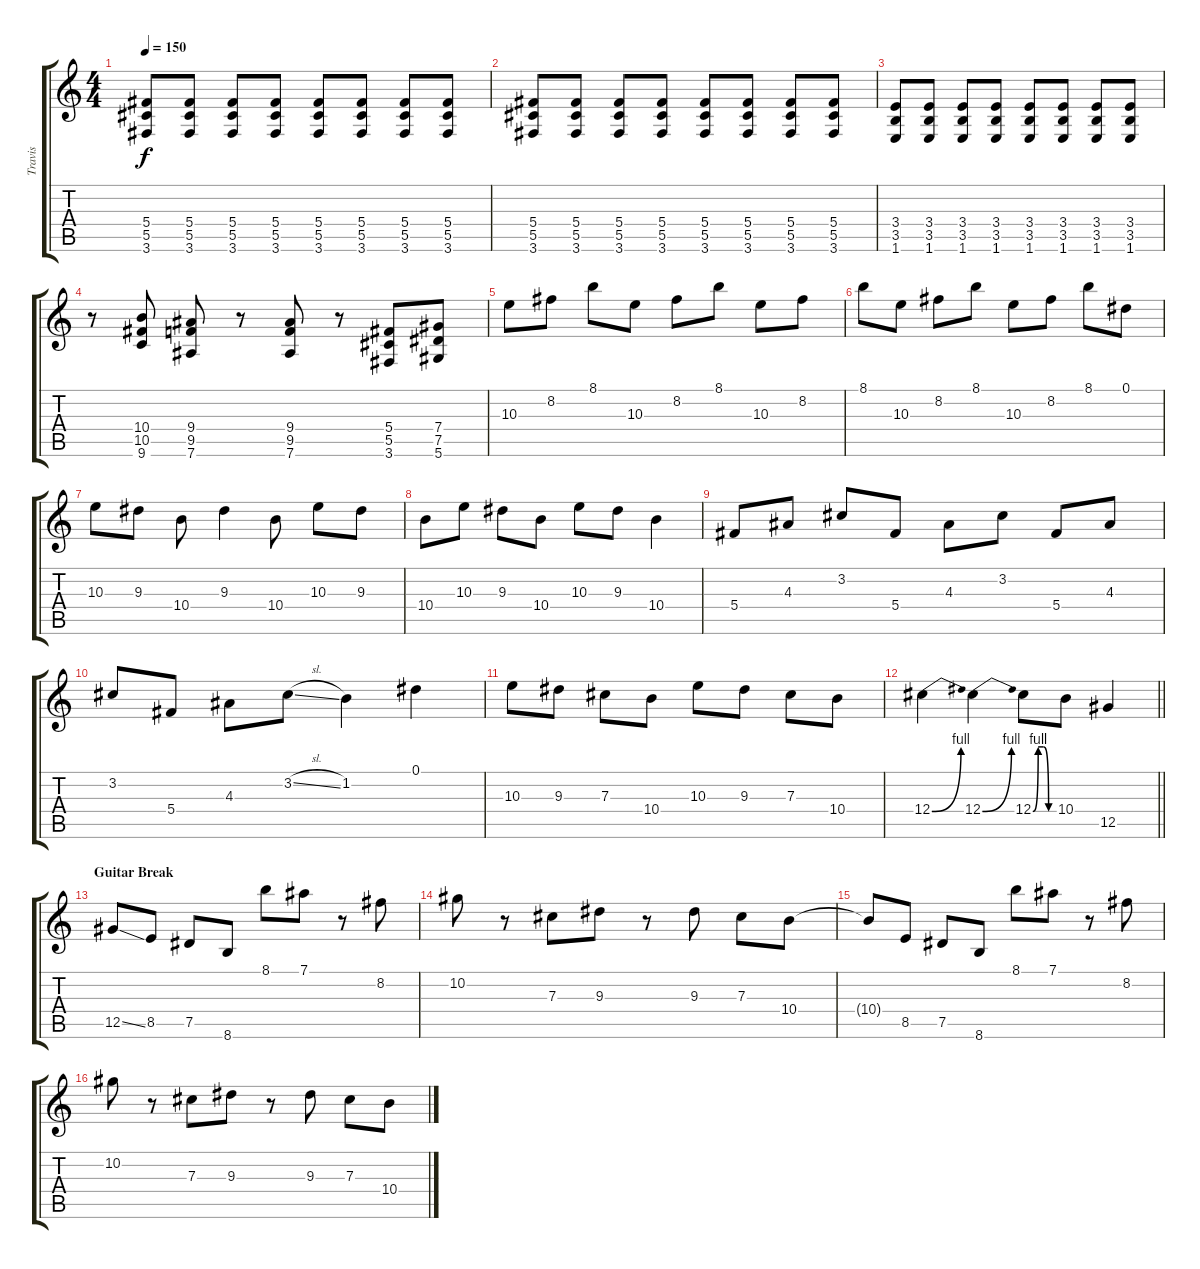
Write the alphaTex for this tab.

\track ("Travis" "Travis") {instrument overdrivenguitar}
\staff {score tabs}
\tuning (Eb4 Bb3 Gb3 Db3 Ab2 Eb2) {hide}
\ts (4 4)
\tempo 150
\clef g2
\ks c
(5.4 5.5 3.6).8{dy f} (5.4 5.5 3.6).8 (5.4 5.5 3.6).8 (5.4 5.5 3.6).8 (5.4 5.5 3.6).8 (5.4 5.5 3.6).8 (5.4 5.5 3.6).8 (5.4 5.5 3.6).8 |
(5.4 5.5 3.6).8 (5.4 5.5 3.6).8 (5.4 5.5 3.6).8 (5.4 5.5 3.6).8 (5.4 5.5 3.6).8 (5.4 5.5 3.6).8 (5.4 5.5 3.6).8 (5.4 5.5 3.6).8 |
(3.4 3.5 1.6).8 (3.4 3.5 1.6).8 (3.4 3.5 1.6).8 (3.4 3.5 1.6).8 (3.4 3.5 1.6).8 (3.4 3.5 1.6).8 (3.4 3.5 1.6).8 (3.4 3.5 1.6).8 |
r.8 (10.4 10.5 9.6).8 (9.4 9.5 7.6).8 r.8 (9.4 9.5 7.6).8 r.8 (5.4 5.5 3.6).8 (7.4 7.5 5.6).8 |
10.3.8 8.2.8 8.1.8 10.3.8 8.2.8 8.1.8 10.3.8 8.2.8 |
8.1.8 10.3.8 8.2.8 8.1.8 10.3.8 8.2.8 8.1.8 0.1.8 |
10.3.8 9.3.8 10.4.8 9.3.4 10.4.8 10.3.8 9.3.8 |
10.4.8 10.3.8 9.3.8 10.4.8 10.3.8 9.3.8 10.4.4 |
5.4.8 4.3.8 3.2.8 5.4.8 4.3.8 3.2.8 5.4.8 4.3.8 |
3.2.8 5.4.8 4.3.8 3.2{sl}.8 1.2.4 0.1.4 |
10.3.8 9.3.8 7.3.8 10.4.8 10.3.8 9.3.8 7.3.8 10.4.8 |
\barLineRight lightlight
12.4{be (bend 0 0 60 4)}.4 12.4{be (bend 0 0 60 4)}.4 12.4{be (custom 0 0 15 4 30 4 45 0 60 0)}.8 10.4.8 12.5.4 |
\section ("" "Guitar Break")
12.5{ss}.8{volume 14} 8.5.8 7.5.8 8.6.8 8.1.8 7.1.8 r.8 8.2.8 |
10.2.8 r.8 7.3.8 9.3.8 r.8 9.3.8 7.3.8 10.4.8 |
10.4{t}.8 8.5.8 7.5.8 8.6.8 8.1.8 7.1.8 r.8 8.2.8 |
10.2.8 r.8 7.3.8 9.3.8 r.8 9.3.8 7.3.8 10.4.8
